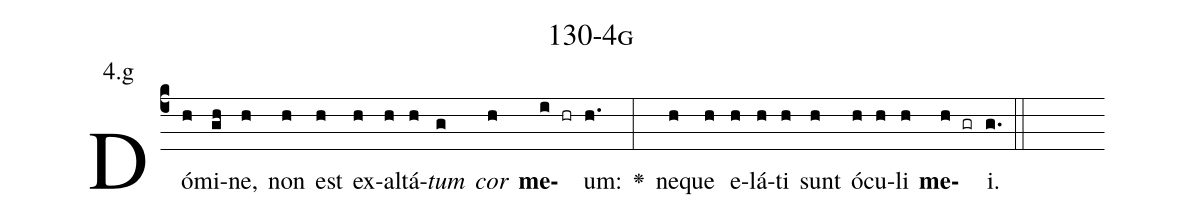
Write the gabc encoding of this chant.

name: 130-4g;
annotation: 4.g;
%%
(c4)Dó(h)mi(gh)ne,(h) non(h) est(h) ex(h)al(h)tá(h)<i>tum</i>(g) <i>cor</i>(h) <b>me</b>(i hr)um:(h.) <v>\greheightstar</v>(:) ne(h)que(h) e(h)lá(h)ti(h) sunt(h) ó(h)cu(h)li(h) <b>me</b>(h gr)i.(g.) (::)


%E(h) u(h) o(h) u(h) a(h) e.(g.) (::)
